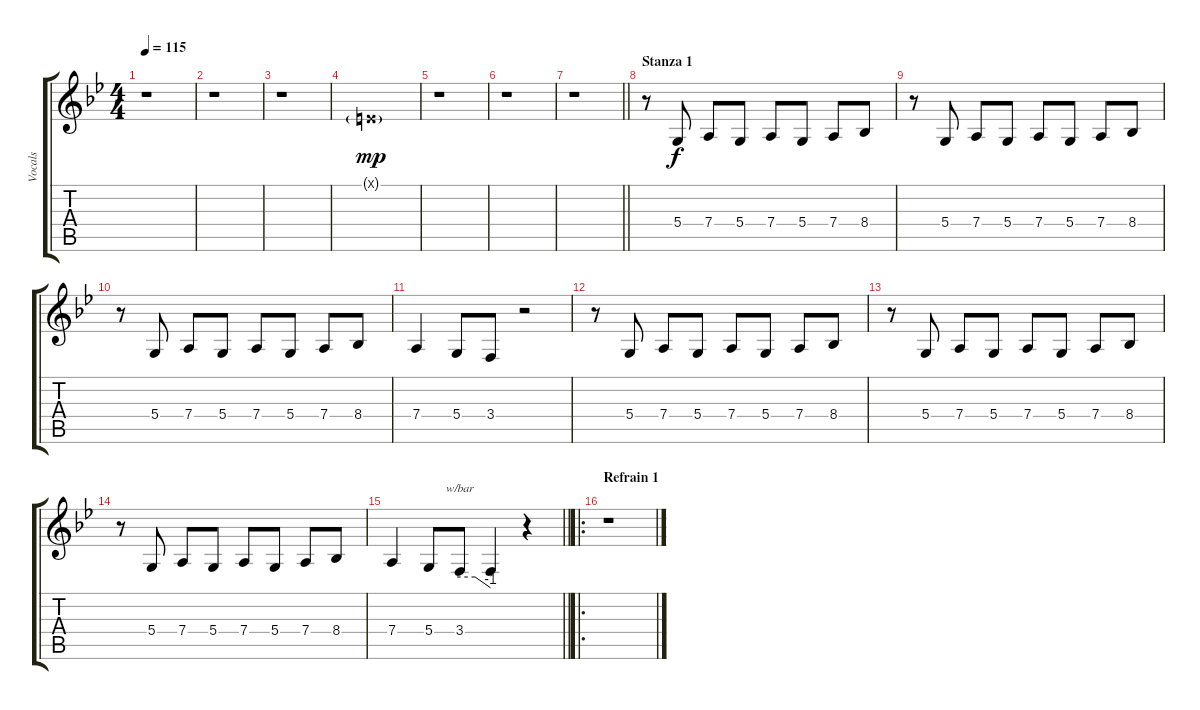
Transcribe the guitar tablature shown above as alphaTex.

\track ("Vocals" "Vocals") {instrument clarinet}
\staff {score tabs}
\tuning (E4 B3 G3 D3 A2 E2) {hide}
\ts (4 4)
\tempo 115
\clef g2
\ks bb
r.1{dy mp} |
r.1 |
r.1 |
0.1{g x}.1 |
r.1 |
r.1 |
\barLineRight lightlight
r.1 |
\section ("" "Stanza 1")
r.8 5.4.8{dy f} 7.4.8 5.4.8 7.4.8 5.4.8 7.4.8 8.4.8 |
r.8 5.4.8 7.4.8 5.4.8 7.4.8 5.4.8 7.4.8 8.4.8 |
r.8 5.4.8 7.4.8 5.4.8 7.4.8 5.4.8 7.4.8 8.4.8 |
7.4.4 5.4.8 3.4.8 r.2 |
r.8 5.4.8 7.4.8 5.4.8 7.4.8 5.4.8 7.4.8 8.4.8 |
r.8 5.4.8 7.4.8 5.4.8 7.4.8 5.4.8 7.4.8 8.4.8 |
r.8 5.4.8 7.4.8 5.4.8 7.4.8 5.4.8 7.4.8 8.4.8 |
\barLineRight lightlight
7.4.4 5.4.8 3.4.8{tbe (custom default 0 0 30 0 60 -4)} 3.4{t}.4 r.4 |
\ro
\section ("" "Refrain 1")
r.1
